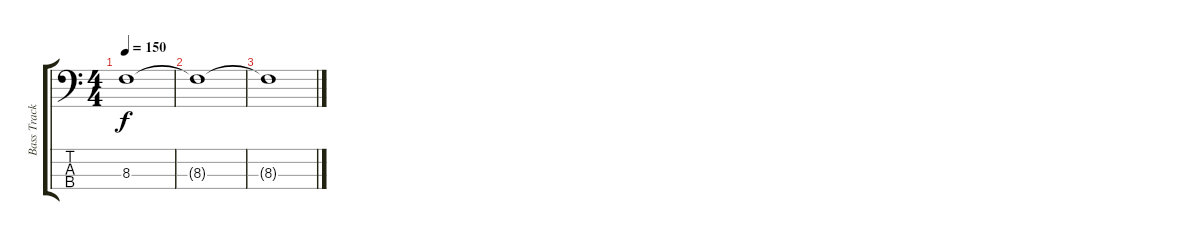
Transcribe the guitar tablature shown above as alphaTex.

\track ("Bass Track" "Bass Track") {instrument electricbassfinger bank 127}
\staff {score tabs}
\tuning (G2 D2 A1 E1) {hide}
\ts (4 4)
\tempo 150
\clef f4
\ks c
8.3.1{dy f} |
8.3{t}.1 |
8.3{t}.1
